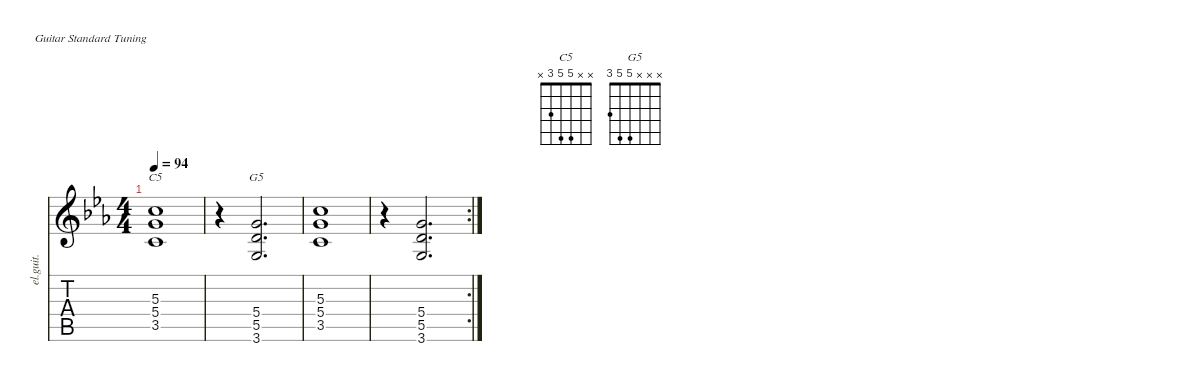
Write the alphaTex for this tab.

\defaultSystemsLayout 4
\hideDynamics
\bracketExtendMode nobrackets
\otherSystemsTrackNameOrientation horizontal
\defaultBarNumberDisplay FirstOfSystem
\track ("Clean Guitar" "el.guit.") {instrument electricguitarclean}
\staff {score tabs}
\tuning (E4 B3 G3 D3 A2 E2)
\chord ("C5" x x 5 5 3 x) {showfingering false}
\chord ("G5" x x x 5 5 3) {showfingering false}
\ts (4 4)
\tempo 94
\clef g2
\ks cminor
(3.5{acc forcenatural} 5.4{acc forcenatural} 5.3{acc forcenatural}).1{ch "C5" dy mf instrument electricguitarclean} |
r.4 (3.6{acc forcenatural} 5.5{acc forcenatural} 5.4{acc forcenatural}).2{d ch "G5"} |
(3.5{acc forcenatural} 5.4{acc forcenatural} 5.3{acc forcenatural}).1 |
\rc 2
r.4 (3.6{acc forcenatural} 5.5{acc forcenatural} 5.4{acc forcenatural}).2{d}
